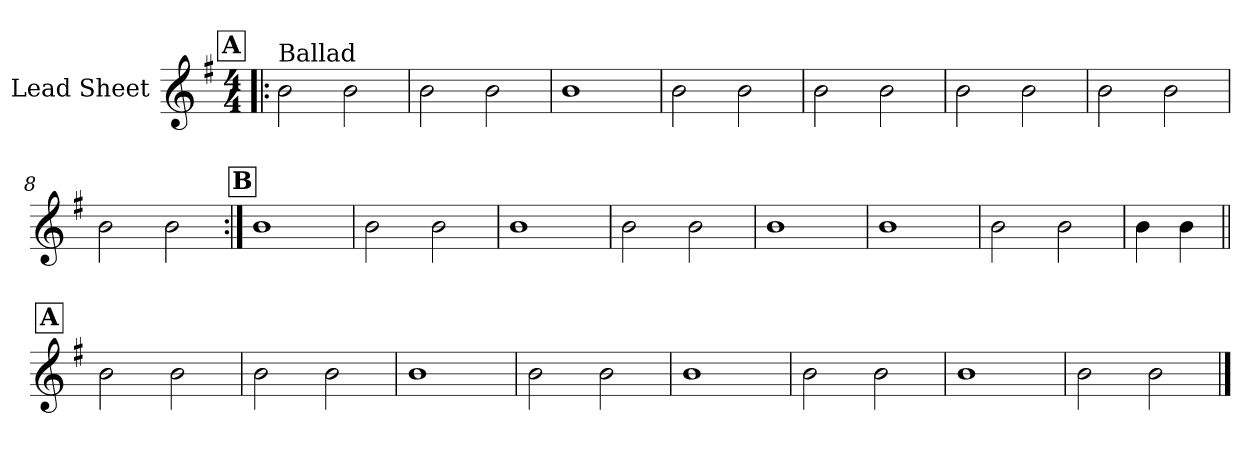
**kern
*part1
*staff1
*I"Lead Sheet
*clefG2
*k[f#]
*G:
*M4/4
!!LO:REH:place=s1:a:fs=14:t=A
=1!|:
!LO:TX:a:t=Ballad
2b\
2b\
=2
2b\
2b\
=3
1b
=4
2b\
2b\
!!LO:LB:g=z
=5
2b\
2b\
=6
2b\
2b\
=7
2b\
2b\
=8
2b\
2b\
!!LO:LB:g=z
!!LO:REH:place=s1:a:fs=14:t=B
=9:|!
1b
=10
2b\
2b\
=11
1b
=12
2b\
2b\
!!LO:LB:g=z
=13
1b
=14
1b
=15
2b\
2b\
=16
4b\
4b\
!!LO:LB:g=z
!!LO:REH:place=s1:a:fs=14:t=A
=17||
2b\
2b\
=18
2b\
2b\
=19
1b
=20
2b\
2b\
!!LO:LB:g=z
=21
1b
=22
2b\
2b\
=23
1b
=24
2b\
2b\
==
*-
